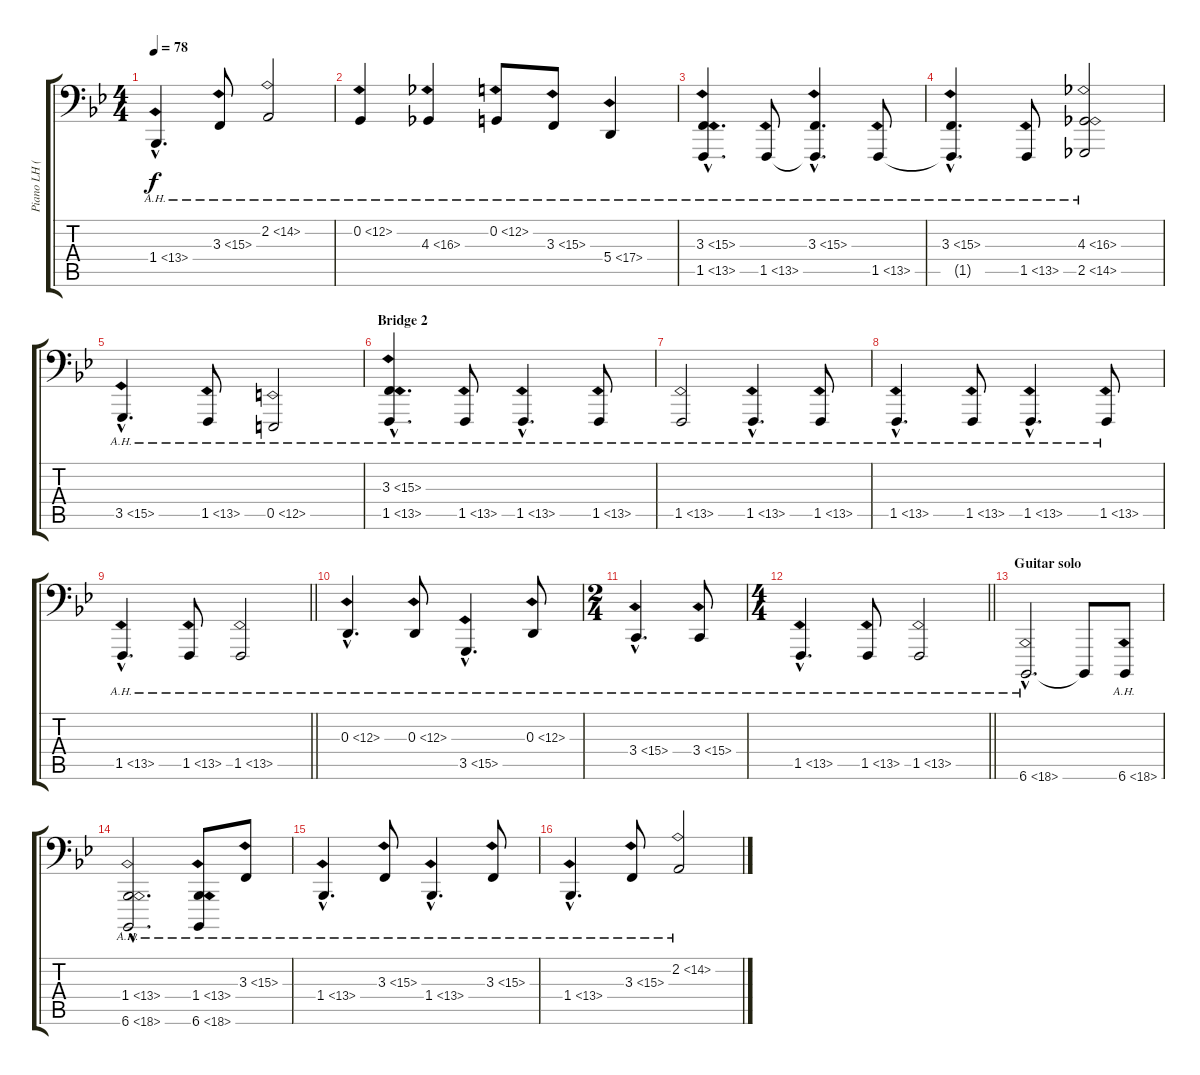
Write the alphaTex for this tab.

\track ("Piano LH (bass E1) - Richard Carpenter" "Piano LH (") {instrument acousticgrandpiano}
\staff {score tabs}
\tuning (C3 G2 D2 A1 E1 E0) {hide}
\ts (4 4)
\tempo 78
\clef f4
\ks bb
1.4{ah 12 hac}.4{d dy f} 3.3{ah 12}.8 2.2{ah 12}.2 |
0.2{ah 12}.4 4.3{ah 12}.4 0.2{ah 12}.8 3.3{ah 12}.8 5.4{ah 12}.4 |
(3.3{ah 12 hac} 1.5{ah 12 hac}).4{d} 1.5{ah 12}.8 (3.3{ah 12 hac} 1.5{hac t}).4{d} 1.5{ah 12}.8 |
(3.3{ah 12 hac} 1.5{hac t}).4{d} 1.5{ah 12}.8 (4.3{ah 12} 2.5{ah 12}).2 |
3.5{ah 12 hac}.4{d} 1.5{ah 12}.8 0.5{ah 12}.2 |
\section ("" "Bridge 2")
(3.3{ah 12 hac} 1.5{ah 12 hac}).4{d} 1.5{ah 12}.8 1.5{ah 12 hac}.4{d} 1.5{ah 12}.8 |
1.5{ah 12}.2 1.5{ah 12 hac}.4{d} 1.5{ah 12}.8 |
1.5{ah 12 hac}.4{d} 1.5{ah 12}.8 1.5{ah 12 hac}.4{d} 1.5{ah 12}.8 |
\barLineRight lightlight
1.5{ah 12 hac}.4{d} 1.5{ah 12}.8 1.5{ah 12}.2 |
0.3{ah 12 hac}.4{d} 0.3{ah 12}.8 3.5{ah 12 hac}.4{d} 0.3{ah 12}.8 |
\ts (2 4)
3.4{ah 12 hac}.4{d} 3.4{ah 12}.8 |
\ts (4 4)
\barLineRight lightlight
1.5{ah 12 hac}.4{d} 1.5{ah 12}.8 1.5{ah 12}.2 |
\section ("" "Guitar solo")
6.6{ah 12 hac}.2{d} 6.6{t}.8 6.6{ah 12}.8 |
(1.4{ah 12 hac} 6.6{ah 12 hac}).2{d} (1.4{ah 12} 6.6{ah 12}).8 3.3{ah 12}.8 |
1.4{ah 12 hac}.4{d} 3.3{ah 12}.8 1.4{ah 12 hac}.4{d} 3.3{ah 12}.8 |
1.4{ah 12 hac}.4{d} 3.3{ah 12}.8 2.2{ah 12}.2
